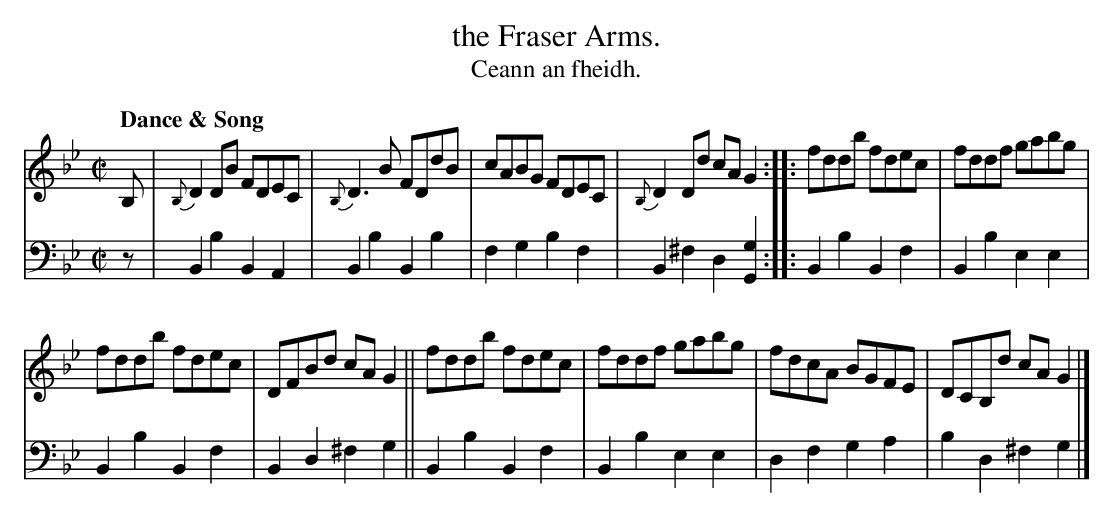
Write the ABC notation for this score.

X:1
T: the Fraser Arms.
T: Ceann an fheidh.
M: C|
L: 1/8
Q: "Dance & Song"
K: Bb	% ending on Gm
V: 1 staves=2
B, |\
{B,}D2DB FDEC | {B,}D3B FDdB | cABG FDEC | {B,}D2Dd cAG2 ::\
fddb fdec | fddf gabg |
fddb fdec | DFBd cAG2 ||\
fddb fdec | fddf gabg | fdcA BGFE | DCB,d cAG2 |]
V: 2 clef=bass middle=d
z |\
B2b2 B2A2 | B2b2 B2b2 | f2g2 b2f2 | B2^f2 d2[G2g2] :: B2b2 B2f2 | B2b2 e2e2 |
B2b2 B2f2 | B2d2 ^f2g2 || B2b2 B2f2 | B2b2 e2e2 | d2f2 g2a2 | b2d2 ^f2g2 |]
